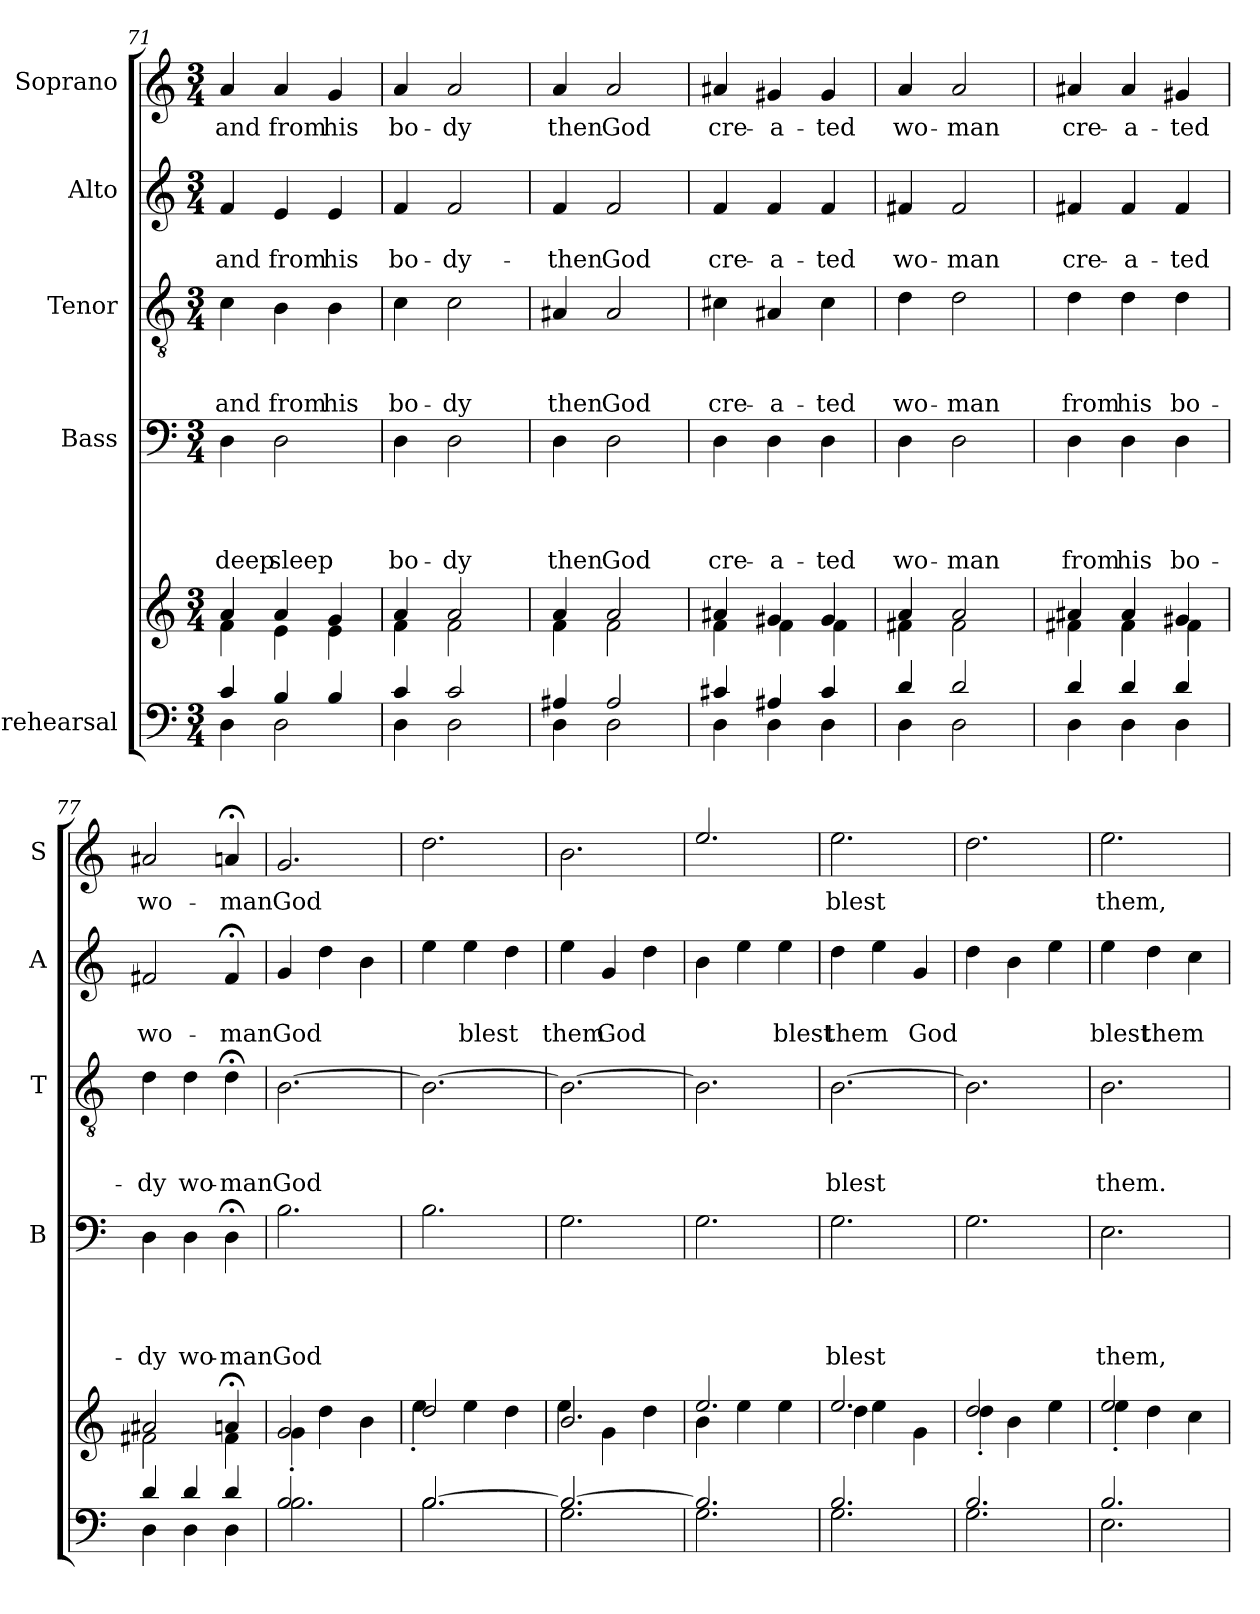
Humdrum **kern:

**kern	**kern	**kern	**text	**text	**text	**text	**kern	**text	**text	**text	**kern	**text	**text	**kern	**text
*part5	*part5	*part4	*part4	*part4	*part4	*part4	*part3	*part3	*part3	*part3	*part2	*part2	*part2	*part1	*part1
*staff6	*staff5	*staff4	*staff4	*staff4	*staff4	*staff4	*staff3	*staff3	*staff3	*staff3	*staff2	*staff2	*staff2	*staff1	*staff1
*I"rehearsal	*	*I"Bass	*	*	*	*	*I"Tenor	*	*	*	*I"Alto	*	*	*I"Soprano	*
*	*	*I'B	*	*	*	*	*I'T	*	*	*	*I'A	*	*	*I'S	*
*clefF4	*clefG2	*clefF4	*	*	*	*	*clefGv2	*	*	*	*clefG2	*	*	*clefG2	*
*k[]	*k[]	*k[]	*	*	*	*	*k[]	*	*	*	*k[]	*	*	*k[]	*
*C:	*C:	*C:	*	*	*	*	*C:	*	*	*	*C:	*	*	*C:	*
*M3/4	*M3/4	*M3/4	*	*	*	*	*M3/4	*	*	*	*M3/4	*	*	*M3/4	*
=71	=71	=71	=71	=71	=71	=71	=71	=71	=71	=71	=71	=71	=71	=71	=71
*^	*^	*	*	*	*	*	*	*	*	*	*	*	*	*	*
!	!	!	!	!	!	!	!	!LO:LY:b	!	!	!	!LO:LY:b	!	!	!LO:LY:b	!	!LO:LY:b
4c/	4D\	4a/	4f\	4D\	.	.	.	deep	4c\	.	.	and	4f/	.	and	4a/	and
!	!	!	!	!	!	!	!	!LO:LY:b	!	!	!	!LO:LY:b	!	!	!LO:LY:b	!	!LO:LY:b
4B/	2D\	4a/	4e\	2D\	.	.	.	sleep	4B\	.	.	from	4e/	.	from	4a/	from
!	!	!	!	!	!	!	!	!	!	!	!	!LO:LY:b	!	!	!LO:LY:b	!	!LO:LY:b
4B/	.	4g/	4e\	.	.	.	.	.	4B\	.	.	his	4e/	.	his	4g/	his
=72	=72	=72	=72	=72	=72	=72	=72	=72	=72	=72	=72	=72	=72	=72	=72	=72	=72
!	!	!	!	!	!	!	!	!LO:LY:b	!	!	!	!LO:LY:b	!	!	!LO:LY:b	!	!LO:LY:b
4c/	4D\	4a/	4f\	4D\	.	.	.	bo-	4c\	.	.	bo-	4f/	.	bo-	4a/	bo-
!	!	!	!	!	!	!	!	!LO:LY:b:rj	!	!	!	!LO:LY:b:rj	!	!	!LO:LY:b:rj	!	!LO:LY:b:rj
2c/	2D\	2a/	2f\	2D\	.	.	.	-dy	2c\	.	.	-dy	2f/	.	-dy-	2a/	-dy
=73	=73	=73	=73	=73	=73	=73	=73	=73	=73	=73	=73	=73	=73	=73	=73	=73	=73
!	!	!	!	!	!	!	!	!LO:LY:b	!	!	!	!LO:LY:b	!	!	!LO:LY:b	!	!LO:LY:b
4A#X/	4D\	4a/	4f\	4D\	.	.	.	then	4A#X/	.	.	then	4f/	.	-then	4a/	then
!	!	!	!	!	!	!	!	!LO:LY:b	!	!	!	!LO:LY:b	!	!	!LO:LY:b	!	!LO:LY:b
2A#/	2D\	2a/	2f\	2D\	.	.	.	God	2A#/	.	.	God	2f/	.	God	2a/	God
=74	=74	=74	=74	=74	=74	=74	=74	=74	=74	=74	=74	=74	=74	=74	=74	=74	=74
!	!	!	!	!	!	!	!	!LO:LY:b	!	!	!	!LO:LY:b	!	!	!LO:LY:b	!	!LO:LY:b
4c#X/	4D\	4a#X/	4f\	4D\	.	.	.	cre-	4c#X\	.	.	cre-	4f/	.	cre-	4a#X/	cre-
!	!	!	!	!	!	!	!	!LO:LY:b	!	!	!	!LO:LY:b	!	!	!LO:LY:b	!	!LO:LY:b
4A#X/	4D\	4g#X/	4f\	4D\	.	.	.	-a-	4A#X/	.	.	-a-	4f/	.	-a-	4g#X/	-a-
!	!	!	!	!	!	!	!	!LO:LY:b:rj	!	!	!	!LO:LY:b:rj	!	!	!LO:LY:b:rj	!	!LO:LY:b:rj
4c#/	4D\	4g#/	4f\	4D\	.	.	.	-ted	4c#\	.	.	-ted	4f/	.	-ted	4g#/	-ted
!!LO:PB:g=z
=75	=75	=75	=75	=75	=75	=75	=75	=75	=75	=75	=75	=75	=75	=75	=75	=75	=75
!	!	!	!	!	!	!	!	!LO:LY:b	!	!	!	!LO:LY:b	!	!	!LO:LY:b	!	!LO:LY:b
4d/	4D\	4a/	4f#X\	4D\	.	.	.	wo-	4d\	.	.	wo-	4f#X/	.	wo-	4a/	wo-
!	!	!	!	!	!	!	!	!LO:LY:b	!	!	!	!LO:LY:b	!	!	!LO:LY:b	!	!LO:LY:b
2d/	2D\	2a/	2f#\	2D\	.	.	.	-man	2d\	.	.	-man	2f#/	.	-man	2a/	-man
=76	=76	=76	=76	=76	=76	=76	=76	=76	=76	=76	=76	=76	=76	=76	=76	=76	=76
!	!	!	!	!	!	!	!	!LO:LY:b	!	!	!	!LO:LY:b	!	!	!LO:LY:b	!	!LO:LY:b
4d/	4D\	4a#X/	4f#X\	4D\	.	.	.	from	4d\	.	.	from	4f#X/	.	cre-	4a#X/	cre-
!	!	!	!	!	!	!	!	!LO:LY:b	!	!	!	!LO:LY:b	!	!	!LO:LY:b	!	!LO:LY:b
4d/	4D\	4a#/	4f#\	4D\	.	.	.	his	4d\	.	.	his	4f#/	.	-a-	4a#/	-a-
!	!	!	!	!	!	!	!	!LO:LY:b	!	!	!	!LO:LY:b	!	!	!LO:LY:b	!	!LO:LY:b
4d/	4D\	4g#X/	4f#\	4D\	.	.	.	bo-	4d\	.	.	bo-	4f#/	.	-ted	4g#X/	-ted
=77	=77	=77	=77	=77	=77	=77	=77	=77	=77	=77	=77	=77	=77	=77	=77	=77	=77
!	!	!	!	!	!	!	!	!LO:LY:b	!	!	!	!LO:LY:b	!	!	!LO:LY:b	!	!LO:LY:b
4d/	4D\	2a#X/	2f#X\	4D\	.	.	.	-dy	4d\	.	.	-dy	2f#X/	.	wo-	2a#X/	wo-
!	!	!	!	!	!	!	!	!LO:LY:b	!	!	!	!LO:LY:b	!	!	!	!	!
4d/	4D\	.	.	4D\	.	.	.	wo-	4d\	.	.	wo-	.	.	.	.	.
!	!	!	!	!	!	!	!	!LO:LY:b	!	!	!	!LO:LY:b	!	!	!LO:LY:b	!	!LO:LY:b
4d/	4D\	4an;</	4f#\	4D;<\	.	.	.	-man	4d;<\	.	.	-man	4f#;/	.	-man	4an;/	-man
=78	=78	=78	=78	=78	=78	=78	=78	=78	=78	=78	=78	=78	=78	=78	=78	=78	=78
!	!	!	!	!	!	!	!	!LO:LY:b	!	!	!	!LO:LY:b	!	!	!LO:LY:b	!	!LO:LY:b
2B/	2.B\	2g/	4g'<\	2.B\	.	.	.	God	[>2.B\	.	.	God	4g/	.	God	2.g/	God
.	.	.	4dd\	.	.	.	.	.	.	.	.	.	4dd\	.	.	.	.
4ryy	.	4ryy	4b\	.	.	.	.	.	.	.	.	.	4b\	.	.	.	.
=79	=79	=79	=79	=79	=79	=79	=79	=79	=79	=79	=79	=79	=79	=79	=79	=79	=79
[>2.B/	2.B\	2dd/	4ee'<\	2.B\	.	.	.	.	2.B\_	.	.	.	4ee\	.	.	2.dd\	.
!	!	!	!	!	!	!	!	!	!	!	!	!	!	!	!LO:LY:b	!	!
.	.	.	4ee\	.	.	.	.	.	.	.	.	.	4ee\	.	blest	.	.
.	.	4ryy	4dd\	.	.	.	.	.	.	.	.	.	4dd\	.	.	.	.
=80	=80	=80	=80	=80	=80	=80	=80	=80	=80	=80	=80	=80	=80	=80	=80	=80	=80
!	!	!	!	!	!	!	!	!	!	!	!	!	!	!	!LO:LY:b	!	!
2.B/_	2.G\	2.b/	4ee\	2.G\	.	.	.	.	2.B\_	.	.	.	4ee\	.	them	2.b\	.
!	!	!	!	!	!	!	!	!	!	!	!	!	!	!	!LO:LY:b	!	!
.	.	.	4g\	.	.	.	.	.	.	.	.	.	4g/	.	God	.	.
.	.	.	4dd\	.	.	.	.	.	.	.	.	.	4dd\	.	.	.	.
=81	=81	=81	=81	=81	=81	=81	=81	=81	=81	=81	=81	=81	=81	=81	=81	=81	=81
2.B/]	2.G\	2.ee/	4b\	2.G\	.	.	.	.	2.B\]	.	.	.	4b\	.	.	2.ee/	.
.	.	.	4ee\	.	.	.	.	.	.	.	.	.	4ee\	.	.	.	.
!	!	!	!	!	!	!	!	!	!	!	!	!	!	!	!LO:LY:b	!	!
.	.	.	4ee\	.	.	.	.	.	.	.	.	.	4ee\	.	blest	.	.
!!LO:LB:g=z
=82	=82	=82	=82	=82	=82	=82	=82	=82	=82	=82	=82	=82	=82	=82	=82	=82	=82
!	!	!	!	!	!	!	!	!LO:LY:b	!	!	!	!LO:LY:b	!	!	!LO:LY:b	!	!LO:LY:b
2.B/	2.G\	2.ee/	4dd\	2.G\	.	.	.	blest	[>2.B\	.	.	blest	4dd\	.	them	2.ee\	blest
.	.	.	4ee\	.	.	.	.	.	.	.	.	.	4ee\	.	.	.	.
!	!	!	!	!	!	!	!	!	!	!	!	!	!	!	!LO:LY:b	!	!
.	.	.	4g\	.	.	.	.	.	.	.	.	.	4g/	.	God	.	.
=83	=83	=83	=83	=83	=83	=83	=83	=83	=83	=83	=83	=83	=83	=83	=83	=83	=83
2.B/	2.G\	2dd/	4dd'<\	2.G\	.	.	.	.	2.B\]	.	.	.	4dd\	.	.	2.dd\	.
.	.	.	4b\	.	.	.	.	.	.	.	.	.	4b\	.	.	.	.
.	.	4ryy	4ee\	.	.	.	.	.	.	.	.	.	4ee\	.	.	.	.
=84	=84	=84	=84	=84	=84	=84	=84	=84	=84	=84	=84	=84	=84	=84	=84	=84	=84
!	!	!	!	!	!	!	!	!LO:LY:b	!	!	!	!LO:LY:b	!	!	!LO:LY:b	!	!LO:LY:b
2.B/	2.E\	2ee/	4ee'<\	2.E\	.	.	.	them,	2.B\	.	.	them.	4ee\	.	blest	2.ee\	them,
!	!	!	!	!	!	!	!	!	!	!	!	!	!	!	!LO:LY:b	!	!
.	.	.	4dd\	.	.	.	.	.	.	.	.	.	4dd\	.	them	.	.
.	.	4ryy	4cc\	.	.	.	.	.	.	.	.	.	4cc\	.	.	.	.
*v	*v	*	*	*	*	*	*	*	*	*	*	*	*	*	*	*	*
*	*v	*v	*	*	*	*	*	*	*	*	*	*	*	*	*	*
=	=	=	=	=	=	=	=	=	=	=	=	=	=	=	=
*-	*-	*-	*-	*-	*-	*-	*-	*-	*-	*-	*-	*-	*-	*-	*-
